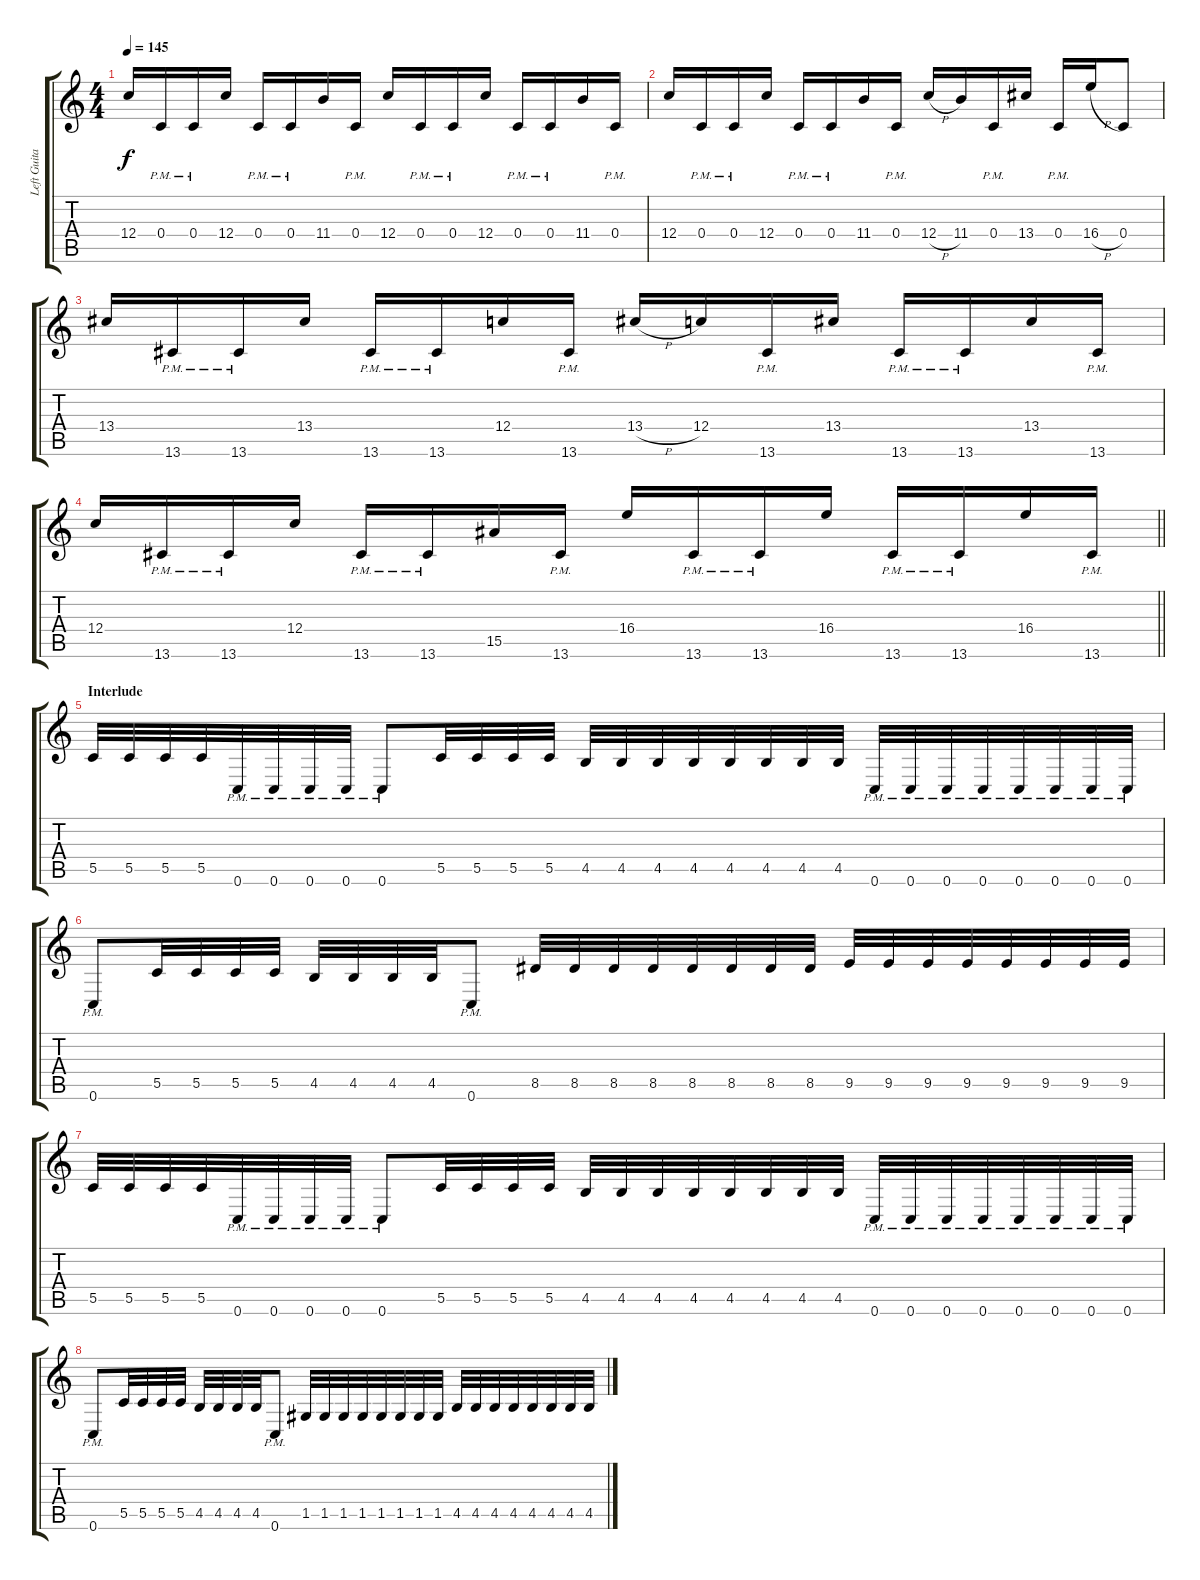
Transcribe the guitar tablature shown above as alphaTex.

\track ("Left Guitar" "Left Guita") {instrument distortionguitar}
\staff {score tabs}
\tuning (D4 A3 F3 C3 G2 C2) {hide}
\ts (4 4)
\tempo 145
\clef g2
\ks c
12.4.16{dy f} 0.4{pm}.16 0.4{pm}.16 12.4.16 0.4{pm}.16 0.4{pm}.16 11.4.16 0.4{pm}.16 12.4.16 0.4{pm}.16 0.4{pm}.16 12.4.16 0.4{pm}.16 0.4{pm}.16 11.4.16 0.4{pm}.16 |
12.4.16 0.4{pm}.16 0.4{pm}.16 12.4.16 0.4{pm}.16 0.4{pm}.16 11.4.16 0.4{pm}.16 12.4{h}.16 11.4.16 0.4{pm}.16 13.4.16 0.4{pm}.16 16.4{h}.16 0.4.8 |
13.4.16 13.6{pm}.16 13.6{pm}.16 13.4.16 13.6{pm}.16 13.6{pm}.16 12.4.16 13.6{pm}.16 13.4{h}.16 12.4.16 13.6{pm}.16 13.4.16 13.6{pm}.16 13.6{pm}.16 13.4.16 13.6{pm}.16 |
\barLineRight lightlight
12.4.16 13.6{pm}.16 13.6{pm}.16 12.4.16 13.6{pm}.16 13.6{pm}.16 15.5.16 13.6{pm}.16 16.4.16 13.6{pm}.16 13.6{pm}.16 16.4.16 13.6{pm}.16 13.6{pm}.16 16.4.16 13.6{pm}.16 |
\section ("" "Interlude")
5.5.32 5.5.32 5.5.32 5.5.32 0.6{pm}.32 0.6{pm}.32 0.6{pm}.32 0.6{pm}.32 0.6{pm}.8 5.5.32 5.5.32 5.5.32 5.5.32 4.5.32 4.5.32 4.5.32 4.5.32 4.5.32 4.5.32 4.5.32 4.5.32 0.6{pm}.32 0.6{pm}.32 0.6{pm}.32 0.6{pm}.32 0.6{pm}.32 0.6{pm}.32 0.6{pm}.32 0.6{pm}.32 |
0.6{pm}.8 5.5.32 5.5.32 5.5.32 5.5.32 4.5.32 4.5.32 4.5.32 4.5.32 0.6{pm}.8 8.5.32 8.5.32 8.5.32 8.5.32 8.5.32 8.5.32 8.5.32 8.5.32 9.5.32 9.5.32 9.5.32 9.5.32 9.5.32 9.5.32 9.5.32 9.5.32 |
5.5.32 5.5.32 5.5.32 5.5.32 0.6{pm}.32 0.6{pm}.32 0.6{pm}.32 0.6{pm}.32 0.6{pm}.8 5.5.32 5.5.32 5.5.32 5.5.32 4.5.32 4.5.32 4.5.32 4.5.32 4.5.32 4.5.32 4.5.32 4.5.32 0.6{pm}.32 0.6{pm}.32 0.6{pm}.32 0.6{pm}.32 0.6{pm}.32 0.6{pm}.32 0.6{pm}.32 0.6{pm}.32 |
0.6{pm}.8 5.5.32 5.5.32 5.5.32 5.5.32 4.5.32 4.5.32 4.5.32 4.5.32 0.6{pm}.8 1.5.32 1.5.32 1.5.32 1.5.32 1.5.32 1.5.32 1.5.32 1.5.32 4.5.32 4.5.32 4.5.32 4.5.32 4.5.32 4.5.32 4.5.32 4.5.32
